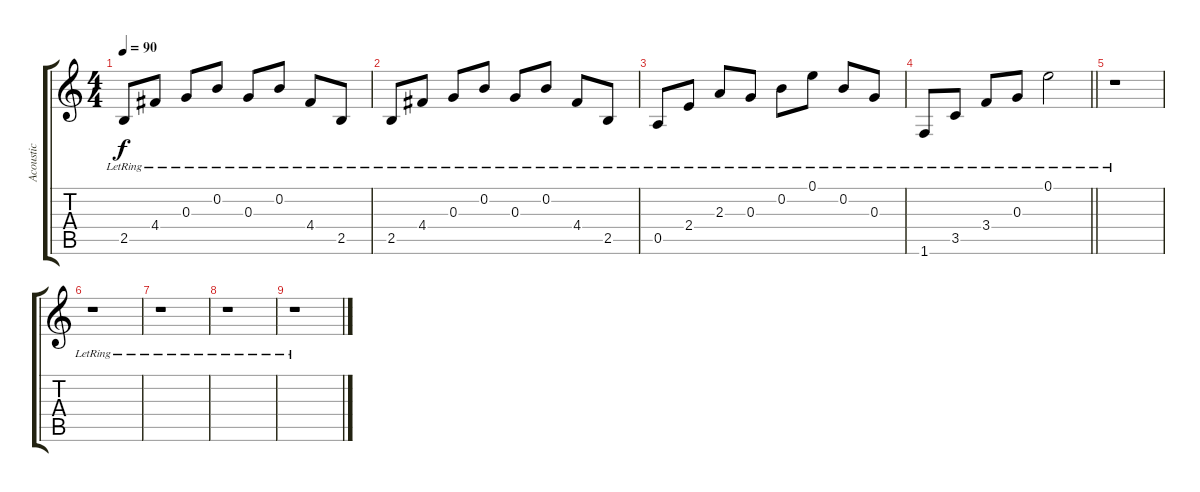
\track ("Acoustic" "Acoustic") {instrument acousticguitarsteel}
\staff {score tabs}
\tuning (E4 B3 G3 D3 A2 E2) {hide}
\ts (4 4)
\tempo 90
\clef g2
\ks c
2.5{lr}.8{dy f} 4.4{lr}.8 0.3{lr}.8 0.2{lr}.8 0.3{lr}.8 0.2{lr}.8 4.4{lr}.8 2.5{lr}.8 |
2.5{lr}.8 4.4{lr}.8 0.3{lr}.8 0.2{lr}.8 0.3{lr}.8 0.2{lr}.8 4.4{lr}.8 2.5{lr}.8 |
0.5{lr}.8 2.4{lr}.8 2.3{lr}.8 0.3{lr}.8 0.2{lr}.8 0.1{lr}.8 0.2{lr}.8 0.3{lr}.8 |
\barLineRight lightlight
1.6{lr}.8 3.5{lr}.8 3.4{lr}.8 0.3{lr}.8 0.1{lr}.2 |
r.1 |
r.1 |
r.1 |
r.1 |
r.1
